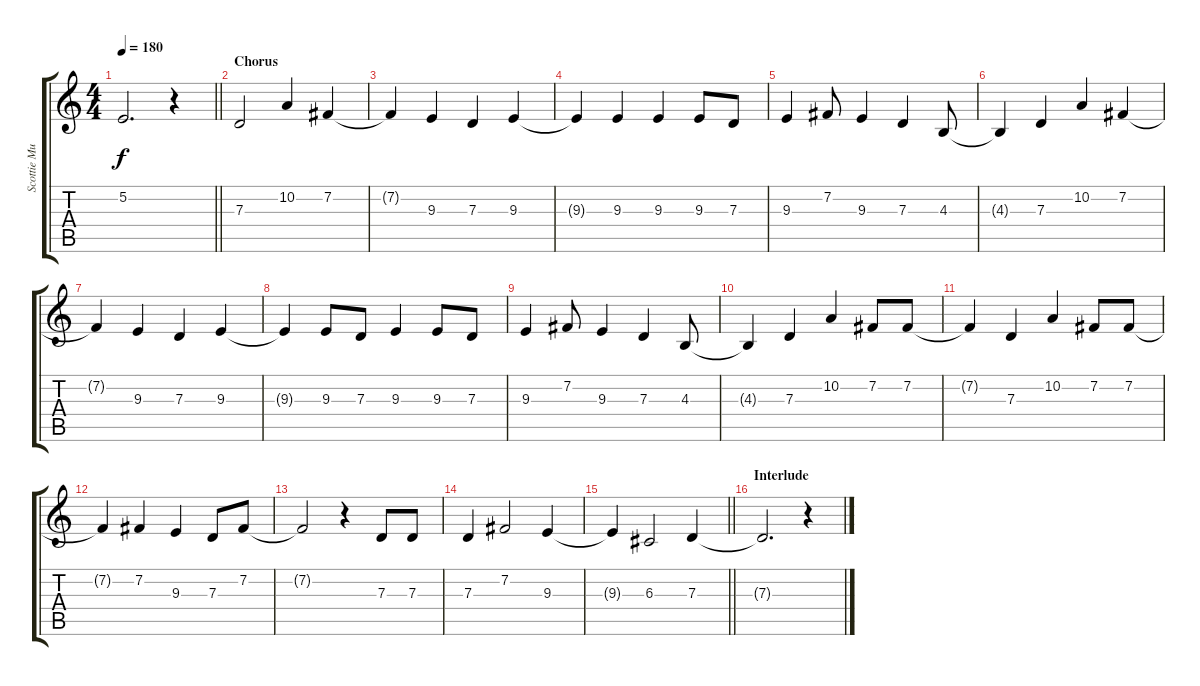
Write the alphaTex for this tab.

\track ("Scottie Murphy - Vocals" "Scottie Mu") {instrument altosax}
\staff {score tabs}
\tuning (E4 B3 G3 D3 A2 E2) {hide}
\ts (4 4)
\tempo 180
\clef g2
\barLineRight lightlight
\ks c
5.2{t}.2{d dy f} r.4 |
\section ("" "Chorus")
7.3.2 10.2.4 7.2.4 |
7.2{t}.4 9.3.4 7.3.4 9.3.4 |
9.3{t}.4 9.3.4 9.3.4 9.3.8 7.3.8 |
9.3.4 7.2.8 9.3.4 7.3.4 4.3.8 |
4.3{t}.4 7.3.4 10.2.4 7.2.4 |
7.2{t}.4 9.3.4 7.3.4 9.3.4 |
9.3{t}.4 9.3.8 7.3.8 9.3.4 9.3.8 7.3.8 |
9.3.4 7.2.8 9.3.4 7.3.4 4.3.8 |
4.3{t}.4 7.3.4 10.2.4 7.2.8 7.2.8 |
7.2{t}.4 7.3.4 10.2.4 7.2.8 7.2.8 |
7.2{t}.4 7.2.4 9.3.4 7.3.8 7.2.8 |
7.2{t}.2 r.4 7.3.8 7.3.8 |
7.3.4 7.2.2 9.3.4 |
\barLineRight lightlight
9.3{t}.4 6.3.2 7.3.4 |
\section ("" "Interlude")
7.3{t}.2{d} r.4
